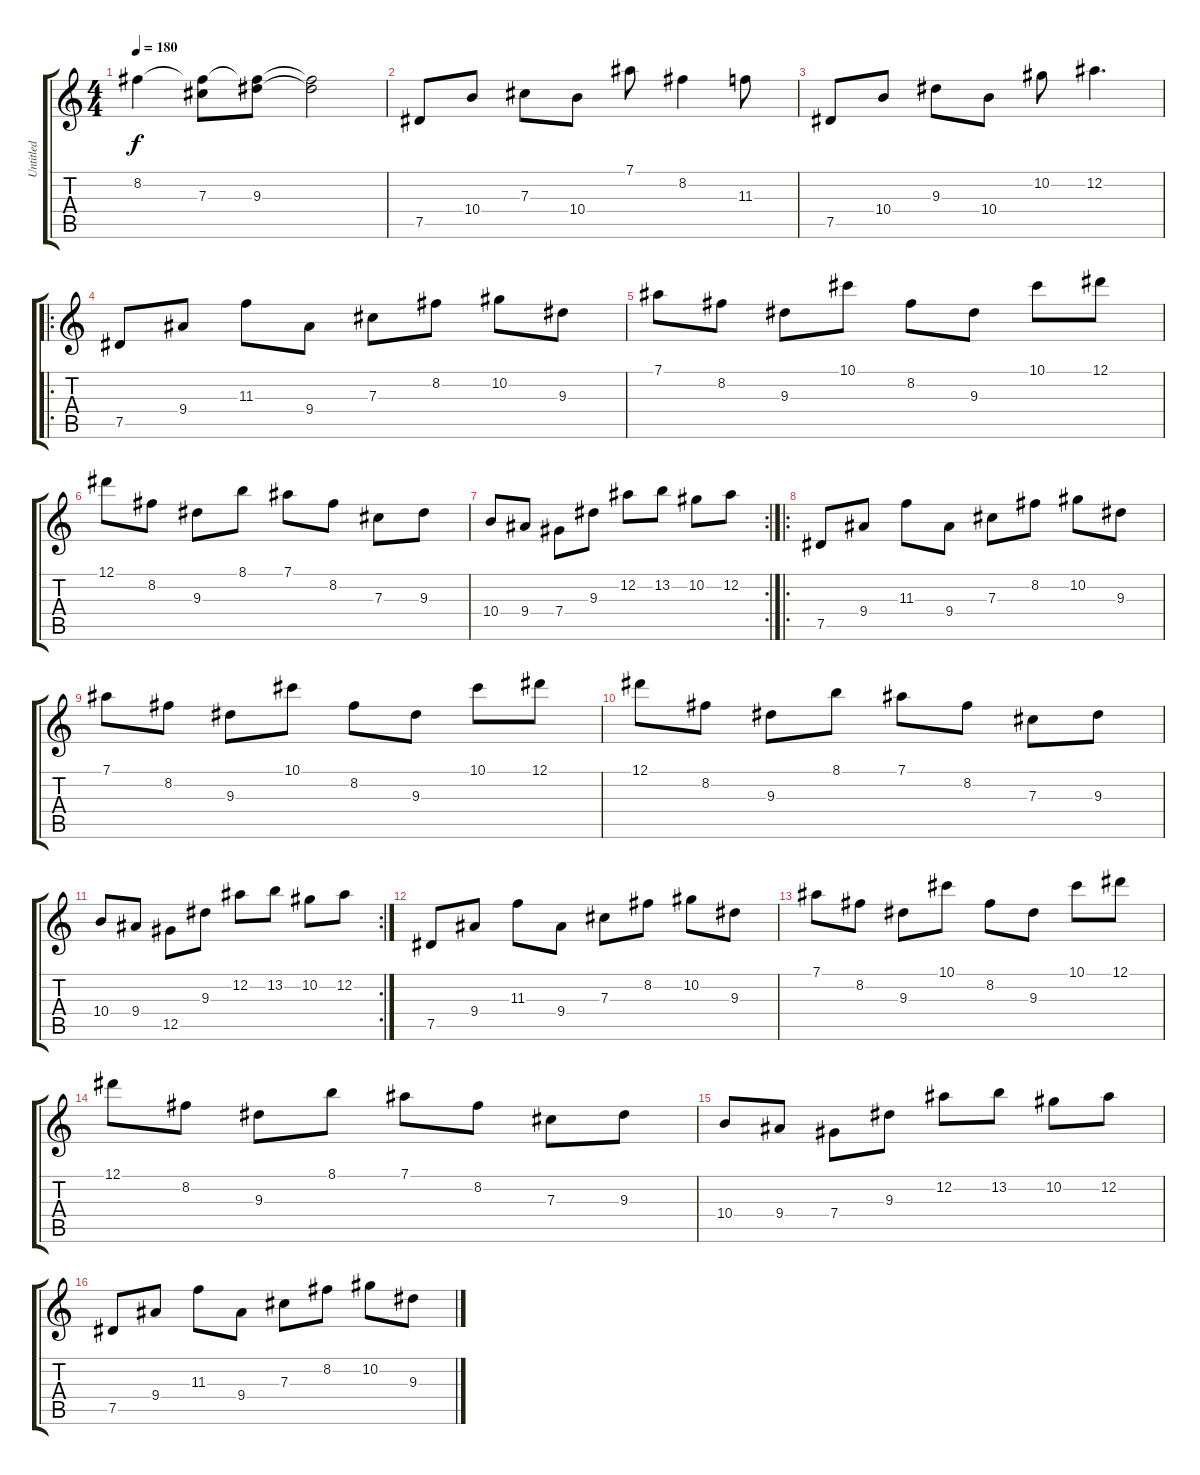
\track ("Untitled" "Untitled") {instrument overdrivenguitar}
\staff {score tabs}
\tuning (Eb4 Bb3 Gb3 Db3 Ab2 Eb2) {hide}
\ts (4 4)
\tempo 180
\clef g2
\ks c
8.2{t}.4{dy f} (8.2{t} 7.3).8 (8.2{t} 9.3).8 (8.2{t} 9.3{t}).2 |
7.5.8 10.4.8 7.3.8 10.4.8 7.1.8 8.2.4 11.3.8 |
7.5.8 10.4.8 9.3.8 10.4.8 10.2.8 12.2.4{d} |
\ro
7.5.8 9.4.8 11.3.8 9.4.8 7.3.8 8.2.8 10.2.8 9.3.8 |
7.1.8 8.2.8 9.3.8 10.1.8 8.2.8 9.3.8 10.1.8 12.1.8 |
12.1.8 8.2.8 9.3.8 8.1.8 7.1.8 8.2.8 7.3.8 9.3.8 |
\rc 2
10.4.8 9.4.8 7.4.8 9.3.8 12.2.8 13.2.8 10.2.8 12.2.8 |
\ro
7.5.8 9.4.8 11.3.8 9.4.8 7.3.8 8.2.8 10.2.8 9.3.8 |
7.1.8 8.2.8 9.3.8 10.1.8 8.2.8 9.3.8 10.1.8 12.1.8 |
12.1.8 8.2.8 9.3.8 8.1.8 7.1.8 8.2.8 7.3.8 9.3.8 |
\rc 2
10.4.8 9.4.8 12.5.8 9.3.8 12.2.8 13.2.8 10.2.8 12.2.8 |
7.5.8 9.4.8 11.3.8 9.4.8 7.3.8 8.2.8 10.2.8 9.3.8 |
7.1.8 8.2.8 9.3.8 10.1.8 8.2.8 9.3.8 10.1.8 12.1.8 |
12.1.8 8.2.8 9.3.8 8.1.8 7.1.8 8.2.8 7.3.8 9.3.8 |
10.4.8 9.4.8 7.4.8 9.3.8 12.2.8 13.2.8 10.2.8 12.2.8 |
7.5.8 9.4.8 11.3.8 9.4.8 7.3.8 8.2.8 10.2.8 9.3.8
